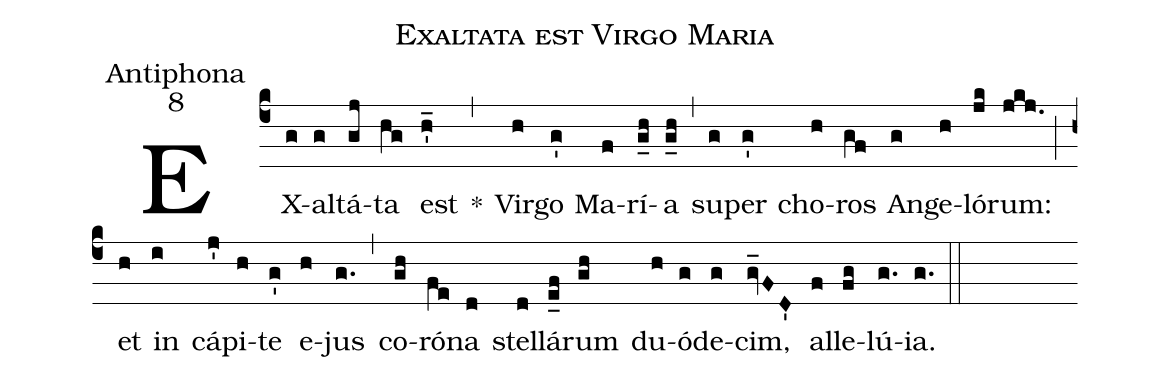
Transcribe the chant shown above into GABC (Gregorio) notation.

name:Exaltata est Virgo Maria;
office-part:Antiphona;
mode:8;
%%
(c4) EX(g)al(g)tá(gj)ta(hg) est(h'_) *(,) Vir(h)go(g') Ma(f)rí(g_h)a(g_h) (,) su(g)per(g') cho(h)ros(gf) An(g)ge(h)ló(jk)rum:(jkj.) (;) et(h) in(i) cá(j')pi(h)te(g') e(h)jus(g.) (,) co(gh)ró(fe)na(d) stel(d)lá(e_f)rum(gh) du(h)ó(g)de(g)cim,(gv_FD') al(f)le(fg)lú(g.)ia.(g.) (::)
